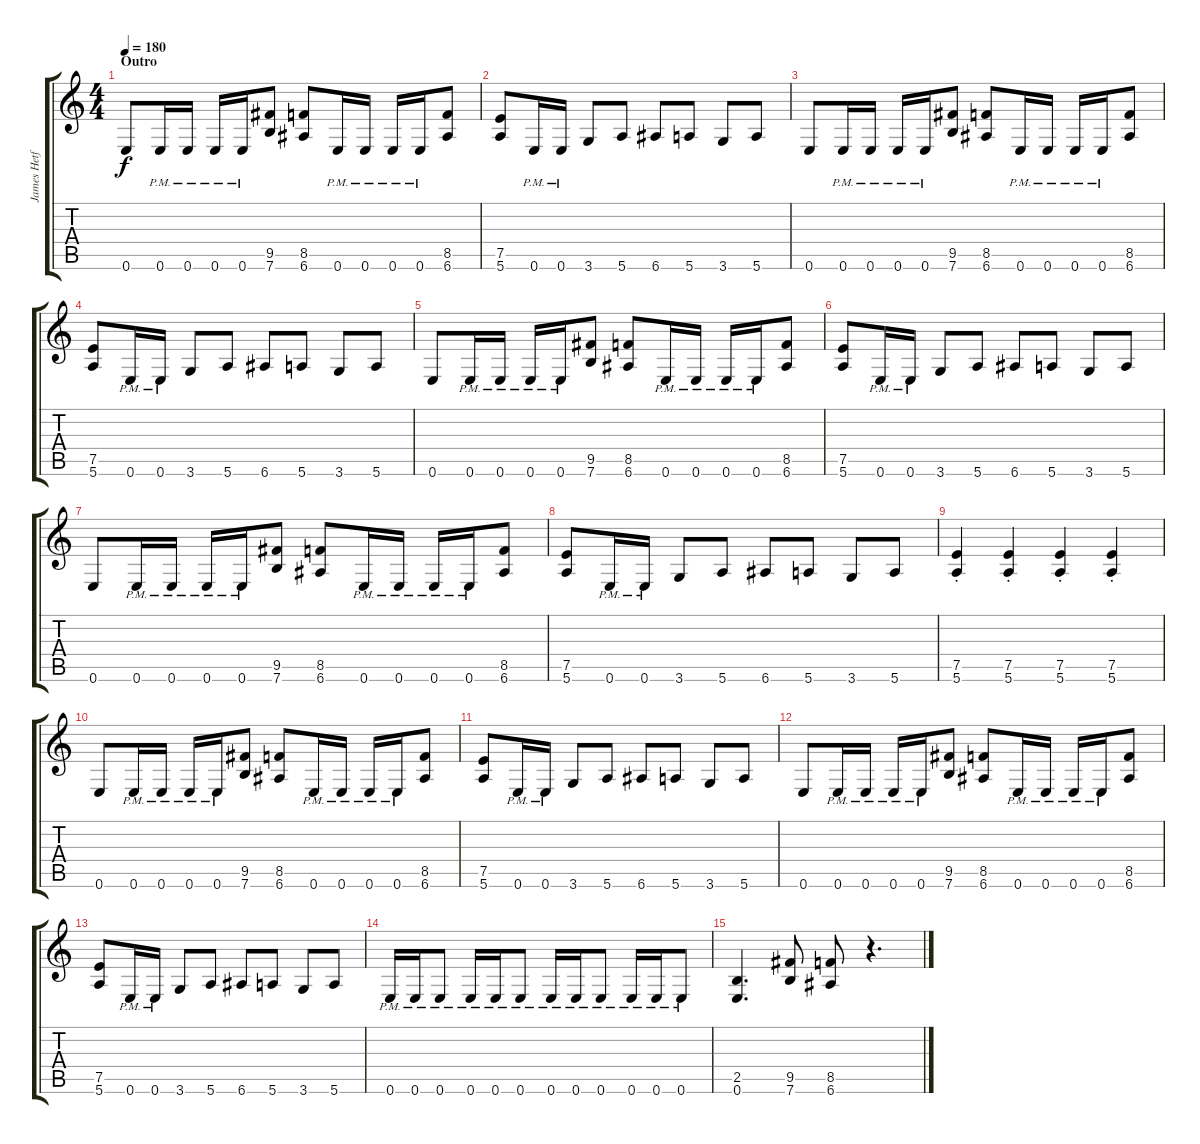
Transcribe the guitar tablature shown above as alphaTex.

\track ("James Hetfield" "James Hetf") {instrument distortionguitar}
\staff {score tabs}
\tuning (E4 B3 G3 D3 A2 E2) {hide}
\ts (4 4)
\section ("" "Outro")
\tempo 180
\clef g2
\ks c
0.6.8{dy f} 0.6{pm}.16 0.6{pm}.16 0.6{pm}.16 0.6{pm}.16 (9.5 7.6).8 (8.5 6.6).8 0.6{pm}.16 0.6{pm}.16 0.6{pm}.16 0.6{pm}.16 (8.5 6.6).8 |
(7.5 5.6).8 0.6{pm}.16 0.6{pm}.16 3.6.8 5.6.8 6.6.8 5.6.8 3.6.8 5.6.8 |
0.6.8 0.6{pm}.16 0.6{pm}.16 0.6{pm}.16 0.6{pm}.16 (9.5 7.6).8 (8.5 6.6).8 0.6{pm}.16 0.6{pm}.16 0.6{pm}.16 0.6{pm}.16 (8.5 6.6).8 |
(7.5 5.6).8 0.6{pm}.16 0.6{pm}.16 3.6.8 5.6.8 6.6.8 5.6.8 3.6.8 5.6.8 |
0.6.8 0.6{pm}.16 0.6{pm}.16 0.6{pm}.16 0.6{pm}.16 (9.5 7.6).8 (8.5 6.6).8 0.6{pm}.16 0.6{pm}.16 0.6{pm}.16 0.6{pm}.16 (8.5 6.6).8 |
(7.5 5.6).8 0.6{pm}.16 0.6{pm}.16 3.6.8 5.6.8 6.6.8 5.6.8 3.6.8 5.6.8 |
0.6.8 0.6{pm}.16 0.6{pm}.16 0.6{pm}.16 0.6{pm}.16 (9.5 7.6).8 (8.5 6.6).8 0.6{pm}.16 0.6{pm}.16 0.6{pm}.16 0.6{pm}.16 (8.5 6.6).8 |
(7.5 5.6).8 0.6{pm}.16 0.6{pm}.16 3.6.8 5.6.8 6.6.8 5.6.8 3.6.8 5.6.8 |
(7.5{st} 5.6{st}).4 (7.5{st} 5.6{st}).4 (7.5{st} 5.6{st}).4 (7.5{st} 5.6{st}).4 |
0.6.8 0.6{pm}.16 0.6{pm}.16 0.6{pm}.16 0.6{pm}.16 (9.5 7.6).8 (8.5 6.6).8 0.6{pm}.16 0.6{pm}.16 0.6{pm}.16 0.6{pm}.16 (8.5 6.6).8 |
(7.5 5.6).8 0.6{pm}.16 0.6{pm}.16 3.6.8 5.6.8 6.6.8 5.6.8 3.6.8 5.6.8 |
0.6.8 0.6{pm}.16 0.6{pm}.16 0.6{pm}.16 0.6{pm}.16 (9.5 7.6).8 (8.5 6.6).8 0.6{pm}.16 0.6{pm}.16 0.6{pm}.16 0.6{pm}.16 (8.5 6.6).8 |
(7.5 5.6).8 0.6{pm}.16 0.6{pm}.16 3.6.8 5.6.8 6.6.8 5.6.8 3.6.8 5.6.8 |
0.6{pm}.16 0.6{pm}.16 0.6{pm}.8 0.6{pm}.16 0.6{pm}.16 0.6{pm}.8 0.6{pm}.16 0.6{pm}.16 0.6{pm}.8 0.6{pm}.16 0.6{pm}.16 0.6{pm}.8 |
(2.5 0.6).4{d} (9.5 7.6).8 (8.5 6.6).8 r.4{d}
